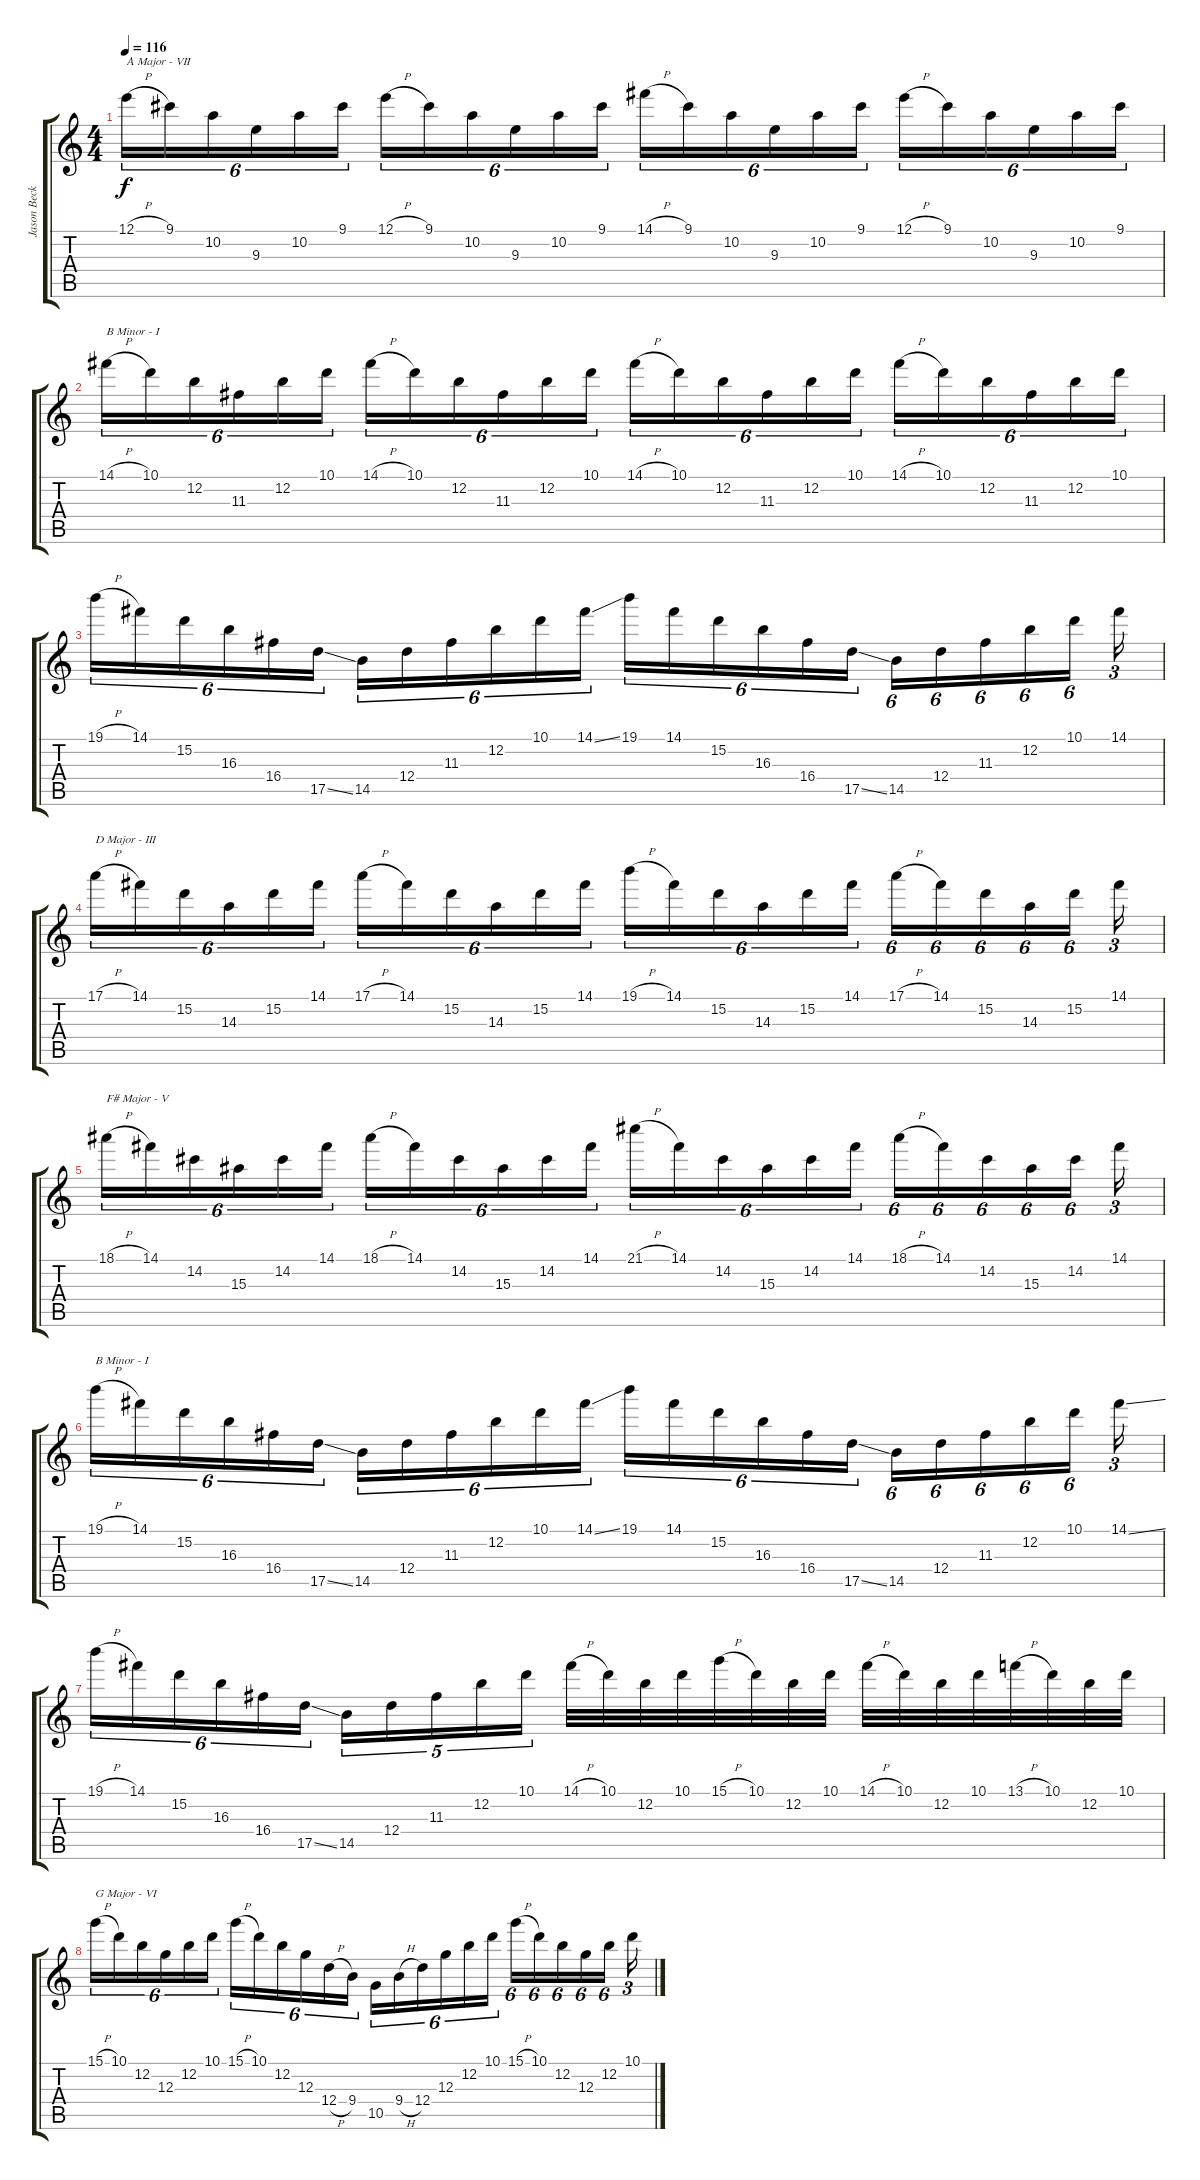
\track ("Jason Becker - Lead" "Jason Beck") {instrument distortionguitar}
\staff {score tabs}
\tuning (E4 B3 G3 D3 A2 E2) {hide}
\ts (4 4)
\tempo 116
\clef g2
\ks c
12.1{h}.16{tu (6 4) txt "A Major - VII" dy f} 9.1.16{tu (6 4)} 10.2.16{tu (6 4)} 9.3.16{tu (6 4)} 10.2.16{tu (6 4)} 9.1.16{tu (6 4)} 12.1{h}.16{tu (6 4)} 9.1.16{tu (6 4)} 10.2.16{tu (6 4)} 9.3.16{tu (6 4)} 10.2.16{tu (6 4)} 9.1.16{tu (6 4)} 14.1{h}.16{tu (6 4)} 9.1.16{tu (6 4)} 10.2.16{tu (6 4)} 9.3.16{tu (6 4)} 10.2.16{tu (6 4)} 9.1.16{tu (6 4)} 12.1{h}.16{tu (6 4)} 9.1.16{tu (6 4)} 10.2.16{tu (6 4)} 9.3.16{tu (6 4)} 10.2.16{tu (6 4)} 9.1.16{tu (6 4)} |
14.1{h}.16{tu (6 4) txt "B Minor - I"} 10.1.16{tu (6 4)} 12.2.16{tu (6 4)} 11.3.16{tu (6 4)} 12.2.16{tu (6 4)} 10.1.16{tu (6 4)} 14.1{h}.16{tu (6 4)} 10.1.16{tu (6 4)} 12.2.16{tu (6 4)} 11.3.16{tu (6 4)} 12.2.16{tu (6 4)} 10.1.16{tu (6 4)} 14.1{h}.16{tu (6 4)} 10.1.16{tu (6 4)} 12.2.16{tu (6 4)} 11.3.16{tu (6 4)} 12.2.16{tu (6 4)} 10.1.16{tu (6 4)} 14.1{h}.16{tu (6 4)} 10.1.16{tu (6 4)} 12.2.16{tu (6 4)} 11.3.16{tu (6 4)} 12.2.16{tu (6 4)} 10.1.16{tu (6 4)} |
19.1{h}.16{tu (6 4)} 14.1.16{tu (6 4)} 15.2.16{tu (6 4)} 16.3.16{tu (6 4)} 16.4.16{tu (6 4)} 17.5{ss}.16{tu (6 4)} 14.5.16{tu (6 4)} 12.4.16{tu (6 4)} 11.3.16{tu (6 4)} 12.2.16{tu (6 4)} 10.1.16{tu (6 4)} 14.1{ss}.16{tu (6 4)} 19.1.16{tu (6 4)} 14.1.16{tu (6 4)} 15.2.16{tu (6 4)} 16.3.16{tu (6 4)} 16.4.16{tu (6 4)} 17.5{ss}.16{tu (6 4)} 14.5.16{tu (6 4)} 12.4.16{tu (6 4)} 11.3.16{tu (6 4)} 12.2.16{tu (6 4)} 10.1.16{tu (6 4)} 14.1.16{tu (3 2)} |
17.1{h}.16{tu (6 4) txt "D Major - III"} 14.1.16{tu (6 4)} 15.2.16{tu (6 4)} 14.3.16{tu (6 4)} 15.2.16{tu (6 4)} 14.1.16{tu (6 4)} 17.1{h}.16{tu (6 4)} 14.1.16{tu (6 4)} 15.2.16{tu (6 4)} 14.3.16{tu (6 4)} 15.2.16{tu (6 4)} 14.1.16{tu (6 4)} 19.1{h}.16{tu (6 4)} 14.1.16{tu (6 4)} 15.2.16{tu (6 4)} 14.3.16{tu (6 4)} 15.2.16{tu (6 4)} 14.1.16{tu (6 4)} 17.1{h}.16{tu (6 4)} 14.1.16{tu (6 4)} 15.2.16{tu (6 4)} 14.3.16{tu (6 4)} 15.2.16{tu (6 4)} 14.1.16{tu (3 2)} |
18.1{h}.16{tu (6 4) txt "F# Major - V"} 14.1.16{tu (6 4)} 14.2.16{tu (6 4)} 15.3.16{tu (6 4)} 14.2.16{tu (6 4)} 14.1.16{tu (6 4)} 18.1{h}.16{tu (6 4)} 14.1.16{tu (6 4)} 14.2.16{tu (6 4)} 15.3.16{tu (6 4)} 14.2.16{tu (6 4)} 14.1.16{tu (6 4)} 21.1{h}.16{tu (6 4)} 14.1.16{tu (6 4)} 14.2.16{tu (6 4)} 15.3.16{tu (6 4)} 14.2.16{tu (6 4)} 14.1.16{tu (6 4)} 18.1{h}.16{tu (6 4)} 14.1.16{tu (6 4)} 14.2.16{tu (6 4)} 15.3.16{tu (6 4)} 14.2.16{tu (6 4)} 14.1.16{tu (3 2)} |
19.1{h}.16{tu (6 4) txt "B Minor - I"} 14.1.16{tu (6 4)} 15.2.16{tu (6 4)} 16.3.16{tu (6 4)} 16.4.16{tu (6 4)} 17.5{ss}.16{tu (6 4)} 14.5.16{tu (6 4)} 12.4.16{tu (6 4)} 11.3.16{tu (6 4)} 12.2.16{tu (6 4)} 10.1.16{tu (6 4)} 14.1{ss}.16{tu (6 4)} 19.1.16{tu (6 4)} 14.1.16{tu (6 4)} 15.2.16{tu (6 4)} 16.3.16{tu (6 4)} 16.4.16{tu (6 4)} 17.5{ss}.16{tu (6 4)} 14.5.16{tu (6 4)} 12.4.16{tu (6 4)} 11.3.16{tu (6 4)} 12.2.16{tu (6 4)} 10.1.16{tu (6 4)} 14.1{ss}.16{tu (3 2)} |
19.1{h}.16{tu (6 4)} 14.1.16{tu (6 4)} 15.2.16{tu (6 4)} 16.3.16{tu (6 4)} 16.4.16{tu (6 4)} 17.5{ss}.16{tu (6 4)} 14.5.16{tu (5 4)} 12.4.16{tu (5 4)} 11.3.16{tu (5 4)} 12.2.16{tu (5 4)} 10.1.16{tu (5 4)} 14.1{h}.32 10.1.32 12.2.32 10.1.32 15.1{h}.32 10.1.32 12.2.32 10.1.32 14.1{h}.32 10.1.32 12.2.32 10.1.32 13.1{h}.32 10.1.32 12.2.32 10.1.32 |
15.1{h}.16{tu (6 4) txt "G Major - VI"} 10.1.16{tu (6 4)} 12.2.16{tu (6 4)} 12.3.16{tu (6 4)} 12.2.16{tu (6 4)} 10.1.16{tu (6 4)} 15.1{h}.16{tu (6 4)} 10.1.16{tu (6 4)} 12.2.16{tu (6 4)} 12.3.16{tu (6 4)} 12.4{h}.16{tu (6 4)} 9.4.16{tu (6 4)} 10.5.16{tu (6 4)} 9.4{h}.16{tu (6 4)} 12.4.16{tu (6 4)} 12.3.16{tu (6 4)} 12.2.16{tu (6 4)} 10.1.16{tu (6 4)} 15.1{h}.16{tu (6 4)} 10.1.16{tu (6 4)} 12.2.16{tu (6 4)} 12.3.16{tu (6 4)} 12.2.16{tu (6 4)} 10.1.16{tu (3 2)}
